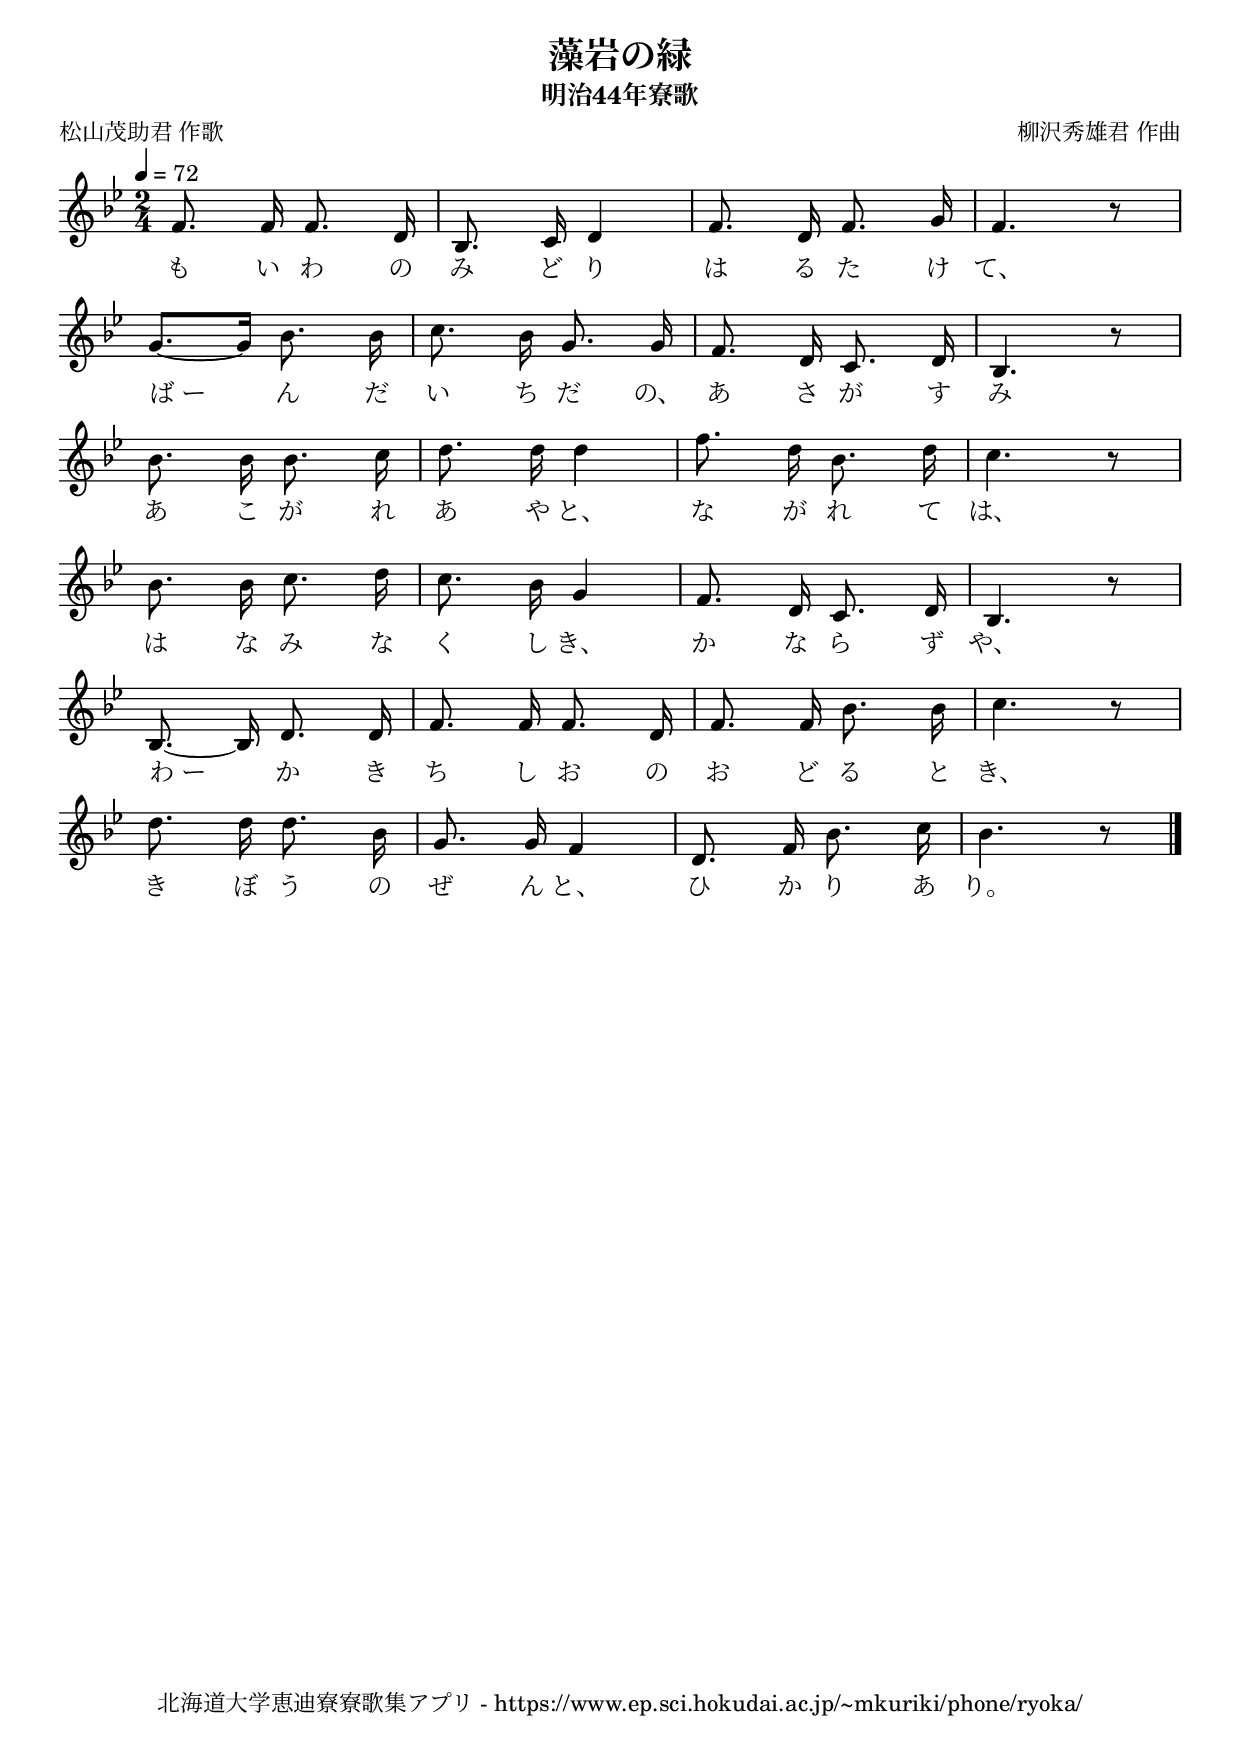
\version "2.18.2"

\paper {indent = 0}

\header {
  title = "藻岩の緑"
  subtitle = "明治44年寮歌"
  composer = "柳沢秀雄君 作曲"
  poet = "松山茂助君 作歌"
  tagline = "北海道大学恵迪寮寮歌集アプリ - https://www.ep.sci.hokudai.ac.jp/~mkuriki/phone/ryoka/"
}


melody = \relative c'{
  \tempo 4 = 72
  \autoBeamOff
  \numericTimeSignature
  \override BreathingSign.text = \markup { \musicglyph #"scripts.upedaltoe" } % ブレスの記号指定
  \key bes \major 
  \time 2/4 
  f8. f16 f8. d16 | 
  bes8. c16 d4 | 
  f8. d16 f8. g16 | 
  f4. r8 | \break
  g8.[~ g16] bes8. bes16 | 
  c8. bes16 g8. g16 | 
  f8. d16 c8. d16 | 
  bes4. r8 | \break
  bes'8. bes16 bes8. c16 | 
  d8. d16 d4 | 
  f8. d16 bes8. d16 | 
  c4. r8 | \break
  bes8. bes16 c8. d16 | 
  c8. bes16 g4 | 
  f8. d16 c8. d16 | 
  bes4. r8 | \break
  bes8.~ bes16 d8. d16 | 
  f8. f16 f8. d16 | 
  f8. f16 bes8. bes16 | 
  c4. r8 | \break
  d8. d16 d8. bes16 | 
  g8. g16 f4 | 
  d8. f16 bes8. c16 |
  bes4. r8 \bar "|." 
}

text = \lyricmode {
  も い わ の | 
  み ど り | 
  は る た け | 
  て、 | 
  ば_ー ん だ | 
  い ち だ の、 | 
  あ さ が す | 
  み | 
  あ こ が れ | 
  あ や と、 | 
  な が れ て | 
  は、 | 
  は な み な | 
  く し き、 | 
  か な ら ず | 
  や、 | 
  わ_ー か き | 
  ち し お の | 
  お ど る と | 
  き、 | 
  き ぼ う の | 
  ぜ ん と、 | 
  ひ か り あ | 
  り。 | 
}

harmony = \chordmode {
  
}

drum = \drummode{
  
}

\score {
  <<
    % ギターコード
    %{
    \new ChordNames \with {midiInstrument = #"acoustic guitar (nylon)"}{
      \set chordChanges = ##t
      \harmony
    }
    %}
    
    % メロディーライン
    \new Voice = "one"{\melody}
    % 歌詞
    \new Lyrics \lyricsto "one" \text
    % 太鼓
    % \new DrumStaff \with{
    %   \remove "Time_signature_engraver"
    %   drumStyleTable = #percussion-style
    %   \override StaffSymbol.line-count = #1
    %   \hide Stem
    % }
    % \drum
  >>

  \midi {}
  \layout {
  \context {
    \Score
    \remove "Bar_number_engraver"
  }
}
}

